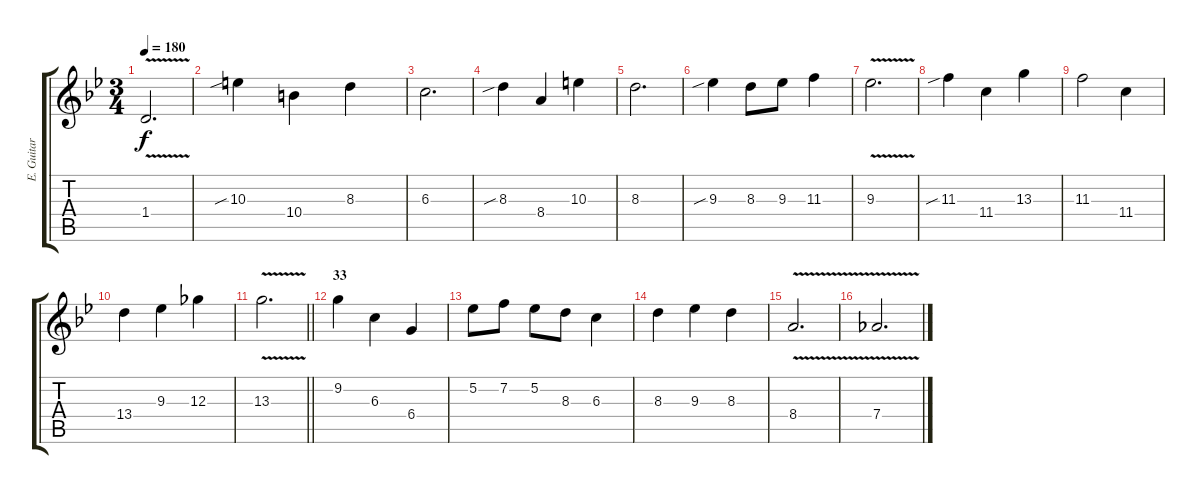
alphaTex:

\track ("E. Guitar II" "E. Guitar ") {instrument overdrivenguitar}
\staff {score tabs}
\tuning (Eb4 Bb3 Gb3 Db3 Ab2 Db2) {hide}
\ts (3 4)
\tempo 180
\clef g2
\ks bb
1.4{v}.2{d dy f} |
10.3{sib}.4 10.4.4 8.3.4 |
6.3.2{d} |
8.3{sib}.4 8.4.4 10.3.4 |
8.3.2{d} |
9.3{sib}.4 8.3.8 9.3.8 11.3.4 |
9.3{v}.2{d} |
11.3{sib}.4 11.4.4 13.3.4 |
11.3.2 11.4.4 |
13.4.4 9.3.4 12.3.4 |
\barLineRight lightlight
13.3{v}.2{d} |
\section ("" "33")
9.2.4 6.3.4 6.4.4 |
5.2.8 7.2.8 5.2.8 8.3.8 6.3.4 |
8.3.4 9.3.4 8.3.4 |
8.4{v}.2{d} |
7.4{v}.2{d}
